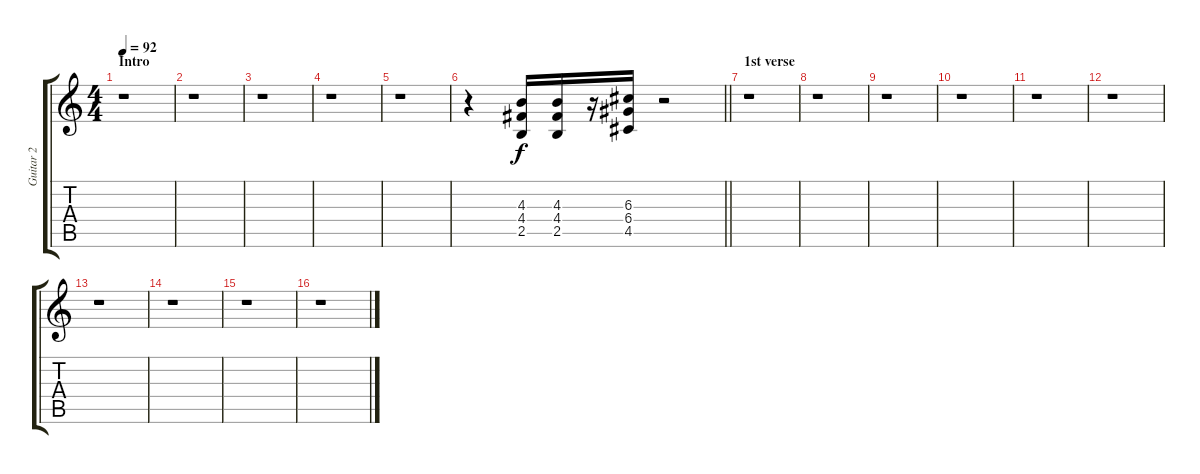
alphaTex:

\track ("Guitar 2" "Guitar 2") {instrument distortionguitar}
\staff {score tabs}
\tuning (E4 B3 G3 D3 A2 E2) {hide}
\ts (4 4)
\section ("" "Intro")
\tempo 92
\clef g2
\ks c
r.1{dy f instrument distortionguitar} |
r.1 |
r.1 |
r.1 |
r.1 |
\barLineRight lightlight
r.4 (4.3 4.4 2.5).16 (4.3 4.4 2.5).16 r.16 (6.3 6.4 4.5).16 r.2 |
\section ("" "1st verse")
r.1 |
r.1 |
r.1 |
r.1 |
r.1 |
r.1 |
r.1 |
r.1 |
r.1 |
r.1
